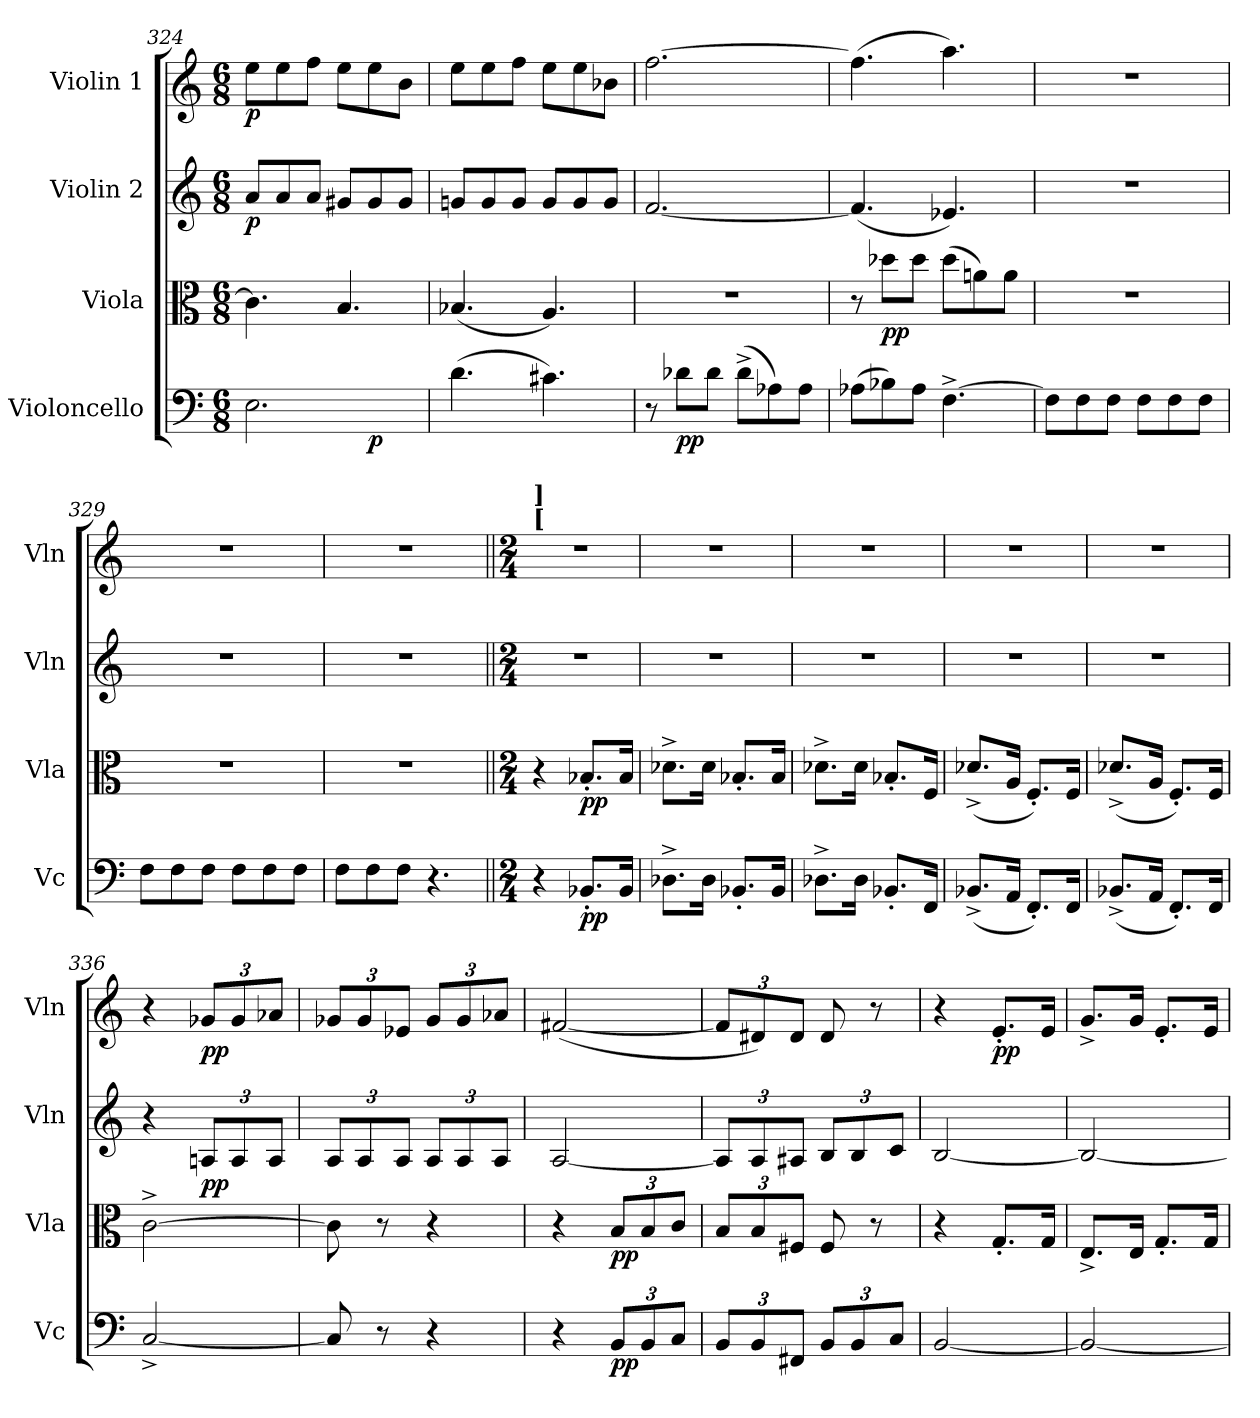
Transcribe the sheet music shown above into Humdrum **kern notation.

**kern	**dynam	**kern	**dynam	**kern	**dynam	**kern	**dynam
*part4	*part4	*part3	*part3	*part2	*part2	*part1	*part1
*staff4	*staff4	*staff3	*staff3	*staff2	*staff2	*staff1	*staff1
*I"Violoncello	*	*I"Viola	*	*I"Violin 2	*	*I"Violin 1	*
*I'Vc	*	*I'Vla	*	*I'Vln	*	*I'Vln	*
*clefF4	*	*clefC3	*	*clefG2	*	*clefG2	*
*k[]	*	*k[]	*	*k[]	*	*k[]	*
*M6/8	*	*M6/8	*	*M6/8	*	*M6/8	*
=324	=324	=324	=324	=324	=324	=324	=324
*^	*	*	*	*	*	*	*
!	!	!	!	!	!	!LO:DY:b	!	!LO:DY:b
2.E\	2ryy	.	4.c\]	.	8a/L	p	8ee\L	p
.	.	.	.	.	8a/	.	8ee\	.
.	.	.	.	.	8a/J	.	8ff\J	.
.	.	.	4.B/	.	8g#X/L	.	8ee\L	.
!	!	!LO:DY:b	!	!	!	!	!	!
.	8ryy	p	.	.	8g#/	.	8ee\	.
.	8ryy	.	.	.	8g#/J	.	8b\J	.
*v	*v	*	*	*	*	*	*	*
=325	=325	=325	=325	=325	=325	=325	=325
(4.d\	.	(4.B-X/	.	8gn/L	.	8ee\L	.
.	.	.	.	8g/	.	8ee\	.
.	.	.	.	8g/J	.	8ff\J	.
4.c#X\)	.	4.A/)	.	8g/L	.	8ee\L	.
.	.	.	.	8g/	.	8ee\	.
.	.	.	.	8g/J	.	8b-X\J	.
=326	=326	=326	=326	=326	=326	=326	=326
*	*	*	*	*^	*	*^	*
8r	.	2.r	.	[2.f/	4ryy	.	[2.ff\	4ryy	.
!	!LO:DY:b	!	!	!	!	!	!	!	!
8d-X\L	pp	.	.	.	.	.	.	.	.
8d-\J	.	.	.	.	8ryy	.	.	8ryy	.
(8d-^\L	.	.	.	.	4ryy	.	.	4ryy	.
8A-X\)	.	.	.	.	.	.	.	.	.
8A-\J	.	.	.	.	8ryy	.	.	8ryy	.
*	*	*	*	*v	*v	*	*	*	*
*	*	*	*	*	*	*v	*v	*
=327	=327	=327	=327	=327	=327	=327	=327
(8A-X\L	.	8r	.	(4.f/]	.	(4.ff\]	.
!	!	!	!LO:DY:b	!	!	!	!
8B-X\)	.	8dd-X\L	pp	.	.	.	.
8A-\J	.	8dd-\J	.	.	.	.	.
[>4.F^\	.	(8dd-\L	.	4.e-X/)	.	4.aa\)	.
.	.	8an\)	.	.	.	.	.
.	.	8a\J	.	.	.	.	.
!!LO:LB:g=z
=328	=328	=328	=328	=328	=328	=328	=328
8F\L]	.	2.r	.	2.r	.	2.r	.
8F\	.	.	.	.	.	.	.
8F\J	.	.	.	.	.	.	.
8F\L	.	.	.	.	.	.	.
8F\	.	.	.	.	.	.	.
8F\J	.	.	.	.	.	.	.
=329	=329	=329	=329	=329	=329	=329	=329
8F\L	.	2.r	.	2.r	.	2.r	.
8F\	.	.	.	.	.	.	.
8F\J	.	.	.	.	.	.	.
8F\L	.	.	.	.	.	.	.
8F\	.	.	.	.	.	.	.
8F\J	.	.	.	.	.	.	.
=330	=330	=330	=330	=330	=330	=330	=330
8F\L	.	2.r	.	2.r	.	2.r	.
8F\	.	.	.	.	.	.	.
8F\J	.	.	.	.	.	.	.
4.r	.	.	.	.	.	.	.
=331||	=331||	=331||	=331||	=331||	=331||	=331||	=331||
*M2/4	*	*M2/4	*	*M2/4	*	*M2/4	*
!	!	!	!	!	!	!LO:TX:a:B:t=[	!
!	!	!	!	!	!	!LO:TX:a:B:t=]	!
4r	.	4r	.	2r	.	2r	.
!	!LO:DY:b	!	!LO:DY:b	!	!	!	!
8.BB-X'/L	pp	8.B-X'/L	pp	.	.	.	.
16BB-/Jk	.	16B-/Jk	.	.	.	.	.
=332	=332	=332	=332	=332	=332	=332	=332
8.D-X^\L	.	8.d-X^\L	.	2r	.	2r	.
16D-\Jk	.	16d-\Jk	.	.	.	.	.
8.BB-X'/L	.	8.B-X'/L	.	.	.	.	.
16BB-/Jk	.	16B-/Jk	.	.	.	.	.
!!LO:LB:g=z
=333	=333	=333	=333	=333	=333	=333	=333
8.D-X^\L	.	8.d-X^\L	.	2r	.	2r	.
16D-\Jk	.	16d-\Jk	.	.	.	.	.
8.BB-X'/L	.	8.B-X'/L	.	.	.	.	.
16FF/Jk	.	16F/Jk	.	.	.	.	.
=334	=334	=334	=334	=334	=334	=334	=334
(8.BB-X^/L	.	(8.d-X^/L	.	2r	.	2r	.
16AA/Jk	.	16A/Jk	.	.	.	.	.
8.FF'/L)	.	8.F'/L)	.	.	.	.	.
16FF/Jk	.	16F/Jk	.	.	.	.	.
=335	=335	=335	=335	=335	=335	=335	=335
(8.BB-X^/L	.	(8.d-X^/L	.	2r	.	2r	.
16AA/Jk	.	16A/Jk	.	.	.	.	.
8.FF'/L)	.	8.F'/L)	.	.	.	.	.
16FF/Jk	.	16F/Jk	.	.	.	.	.
=336	=336	=336	=336	=336	=336	=336	=336
[2C^/	.	[2c^\	.	4r	.	4r	.
*	*	*	*	*Xbrackettup	*	*Xbrackettup	*
!	!	!	!	!	!LO:DY:b	!	!LO:DY:b
.	.	.	.	12An/L	pp	12g-X/L	pp
.	.	.	.	12A/	.	12g-/	.
.	.	.	.	12A/J	.	12a-X/J	.
=337	=337	=337	=337	=337	=337	=337	=337
8C/]	.	8c\]	.	12A/L	.	12g-X/L	.
.	.	.	.	12A/	.	12g-/	.
8r	.	8r	.	.	.	.	.
.	.	.	.	12A/J	.	12e-X/J	.
4r	.	4r	.	12A/L	.	12g-/L	.
.	.	.	.	12A/	.	12g-/	.
.	.	.	.	12A/J	.	12a-X/J	.
!!LO:LB:g=z
=338	=338	=338	=338	=338	=338	=338	=338
4r	.	4r	.	[2A/	.	(<[2f#X/	.
*Xbrackettup	*	*Xbrackettup	*	*	*	*	*
!	!LO:DY:b	!	!LO:DY:b	!	!	!	!
12BB/L	pp	12B/L	pp	.	.	.	.
12BB/	.	12B/	.	.	.	.	.
12C/J	.	12c/J	.	.	.	.	.
=339	=339	=339	=339	=339	=339	=339	=339
12BB/L	.	12B/L	.	12A/L]	.	12f#/L]	.
12BB/	.	12B/	.	12A/	.	12d#X/)	.
12FF#X/J	.	12F#X/J	.	12A#X/J	.	12d#/J	.
12BB/L	.	8F#/	.	12B/L	.	8d#/	.
12BB/	.	.	.	12B/	.	.	.
.	.	8r	.	.	.	8r	.
12C/J	.	.	.	12c/J	.	.	.
=340	=340	=340	=340	=340	=340	=340	=340
[2BB/	.	4r	.	[2B/	.	4r	.
!	!	!	!	!	!	!	!LO:DY:b
.	.	8.G'/L	.	.	.	8.e'/L	pp
.	.	16G/Jk	.	.	.	16e/Jk	.
=341	=341	=341	=341	=341	=341	=341	=341
2BB/_	.	8.E^</L	.	2B/_	.	8.g^/L	.
.	.	16E/Jk	.	.	.	16g/Jk	.
.	.	8.G'/L	.	.	.	8.e'/L	.
.	.	16G/Jk	.	.	.	16e/Jk	.
=	=	=	=	=	=	=	=
*-	*-	*-	*-	*-	*-	*-	*-
